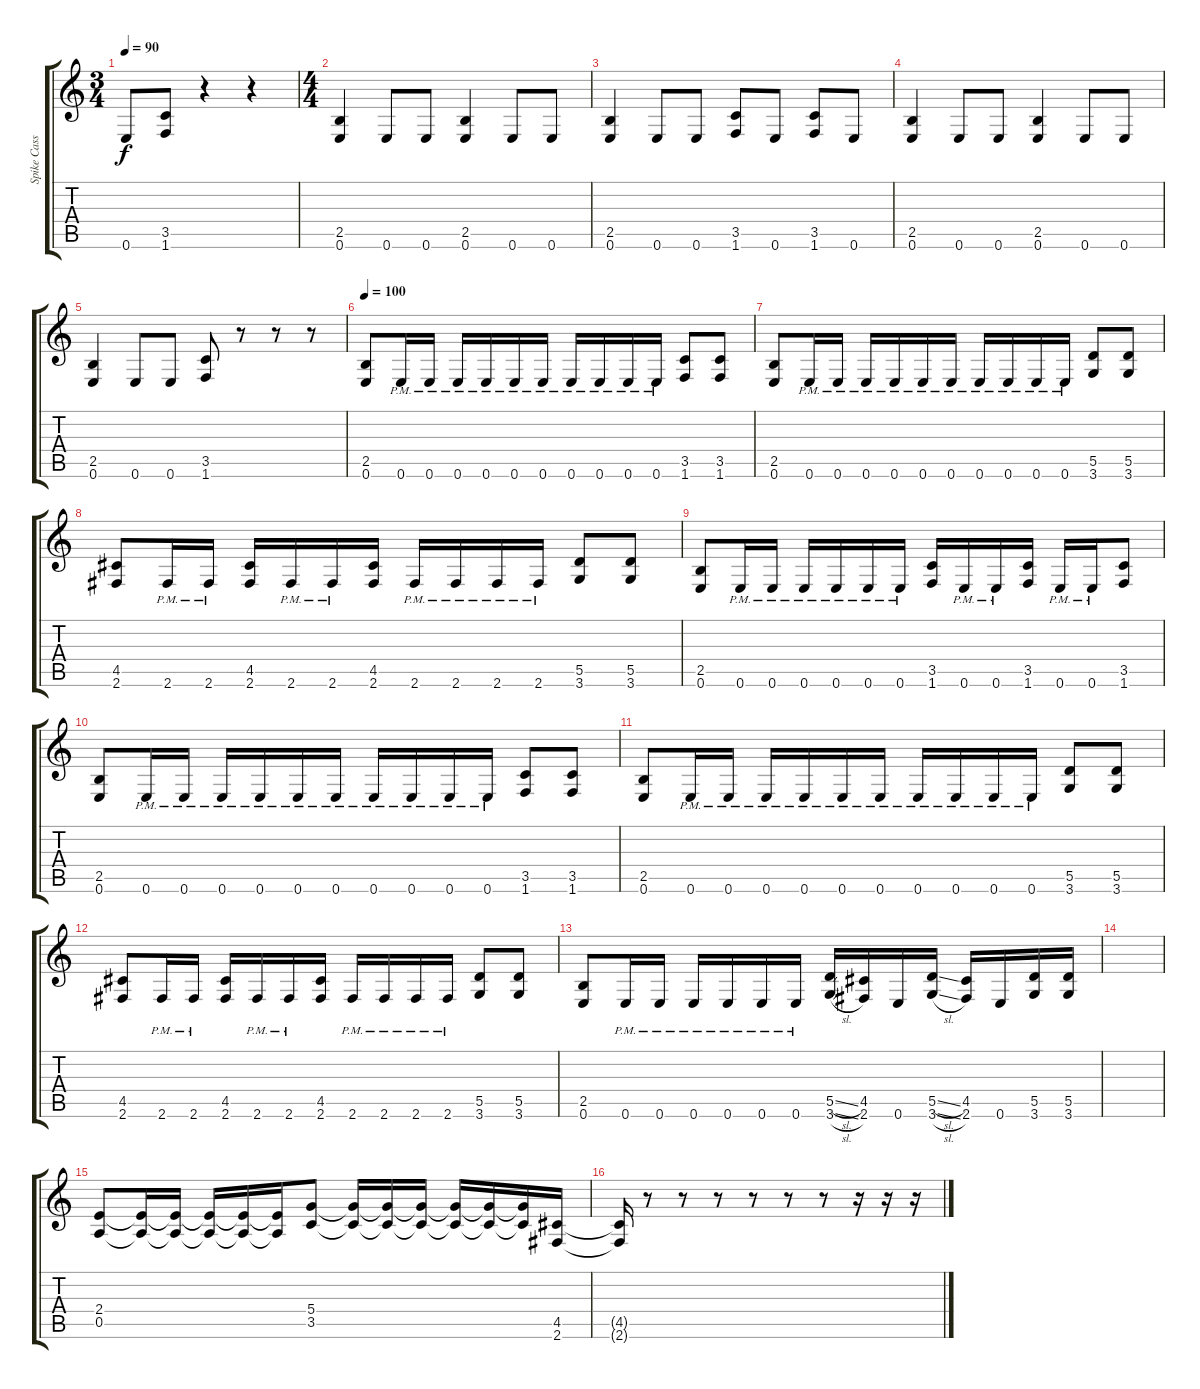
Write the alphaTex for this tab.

\track ("Spike Cassidy" "Spike Cass") {instrument overdrivenguitar}
\staff {score tabs}
\tuning (E4 B3 G3 D3 A2 E2) {hide}
\ts (3 4)
\tempo 90
\clef g2
\ks c
0.6.8{dy f} (3.5 1.6).8 r.4 r.4 |
\ts (4 4)
(2.5 0.6).4 0.6.8 0.6.8 (2.5 0.6).4 0.6.8 0.6.8 |
(2.5 0.6).4 0.6.8 0.6.8 (3.5 1.6).8 0.6.8 (3.5 1.6).8 0.6.8 |
(2.5 0.6).4 0.6.8 0.6.8 (2.5 0.6).4 0.6.8 0.6.8 |
(2.5 0.6).4 0.6.8 0.6.8 (3.5 1.6).8 r.8 r.8 r.8 |
\tempo 100
(2.5 0.6).8 0.6{pm}.16 0.6{pm}.16 0.6{pm}.16 0.6{pm}.16 0.6{pm}.16 0.6{pm}.16 0.6{pm}.16 0.6{pm}.16 0.6{pm}.16 0.6{pm}.16 (3.5 1.6).8 (3.5 1.6).8 |
(2.5 0.6).8 0.6{pm}.16 0.6{pm}.16 0.6{pm}.16 0.6{pm}.16 0.6{pm}.16 0.6{pm}.16 0.6{pm}.16 0.6{pm}.16 0.6{pm}.16 0.6{pm}.16 (5.5 3.6).8 (5.5 3.6).8 |
(4.5 2.6).8 2.6{pm}.16 2.6{pm}.16 (4.5 2.6).16 2.6{pm}.16 2.6{pm}.16 (4.5 2.6).16 2.6{pm}.16 2.6{pm}.16 2.6{pm}.16 2.6{pm}.16 (5.5 3.6).8 (5.5 3.6).8 |
(2.5 0.6).8 0.6{pm}.16 0.6{pm}.16 0.6{pm}.16 0.6{pm}.16 0.6{pm}.16 0.6{pm}.16 (3.5 1.6).16 0.6{pm}.16 0.6{pm}.16 (3.5 1.6).16 0.6{pm}.16 0.6{pm}.16 (3.5 1.6).8 |
(2.5 0.6).8 0.6{pm}.16 0.6{pm}.16 0.6{pm}.16 0.6{pm}.16 0.6{pm}.16 0.6{pm}.16 0.6{pm}.16 0.6{pm}.16 0.6{pm}.16 0.6{pm}.16 (3.5 1.6).8 (3.5 1.6).8 |
(2.5 0.6).8 0.6{pm}.16 0.6{pm}.16 0.6{pm}.16 0.6{pm}.16 0.6{pm}.16 0.6{pm}.16 0.6{pm}.16 0.6{pm}.16 0.6{pm}.16 0.6{pm}.16 (5.5 3.6).8 (5.5 3.6).8 |
(4.5 2.6).8 2.6{pm}.16 2.6{pm}.16 (4.5 2.6).16 2.6{pm}.16 2.6{pm}.16 (4.5 2.6).16 2.6{pm}.16 2.6{pm}.16 2.6{pm}.16 2.6{pm}.16 (5.5 3.6).8 (5.5 3.6).8 |
(2.5 0.6).8 0.6{pm}.16 0.6{pm}.16 0.6{pm}.16 0.6{pm}.16 0.6{pm}.16 0.6{pm}.16 (5.5{sl} 3.6{sl}).16 (4.5 2.6).16 0.6.16 (5.5{sl} 3.6{sl}).16 (4.5 2.6).16 0.6.16 (5.5 3.6).16 (5.5 3.6).16 |
|
(2.4 0.5).8 (2.4{t} 0.5{t}).16 (2.4{t} 0.5{t}).16 (2.4{t} 0.5{t}).16 (2.4{t} 0.5{t}).16 (2.4{t} 0.5{t}).16 (5.4 3.5).8 (5.4{t} 3.5{t}).16 (5.4{t} 3.5{t}).16 (5.4{t} 3.5{t}).16 (5.4{t} 3.5{t}).16 (5.4{t} 3.5{t}).16 (5.4{t} 3.5{t}).16 (4.5 2.6).16 |
(4.5{t} 2.6{t}).16 r.8 r.8 r.8 r.8 r.8 r.8 r.16 r.16 r.16
